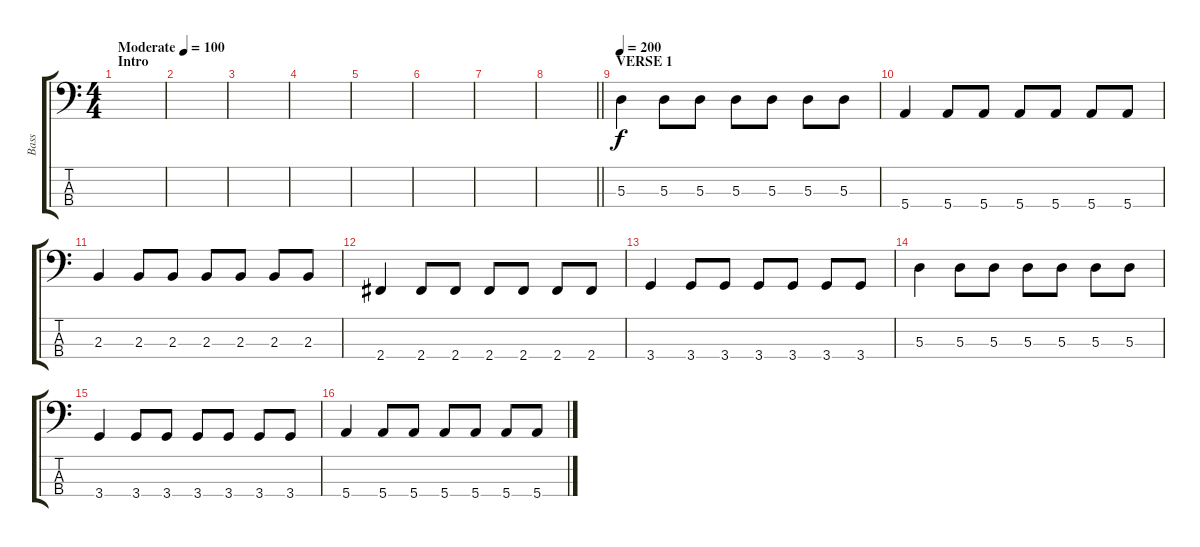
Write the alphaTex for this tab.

\track ("Bass" "Bass") {instrument electricbassfinger}
\staff {score tabs}
\tuning (G2 D2 A1 E1) {hide}
\ts (4 4)
\section ("" "Intro")
\tempo (100 "Moderate")
\clef f4
\ks c
|
|
|
|
|
|
|
\barLineRight lightlight
|
\section ("" "VERSE 1")
\tempo 200
5.3.4 5.3.8 5.3.8 5.3.8 5.3.8 5.3.8 5.3.8 |
5.4.4 5.4.8 5.4.8 5.4.8 5.4.8 5.4.8 5.4.8 |
2.3.4 2.3.8 2.3.8 2.3.8 2.3.8 2.3.8 2.3.8 |
2.4.4 2.4.8 2.4.8 2.4.8 2.4.8 2.4.8 2.4.8 |
3.4.4 3.4.8 3.4.8 3.4.8 3.4.8 3.4.8 3.4.8 |
5.3.4 5.3.8 5.3.8 5.3.8 5.3.8 5.3.8 5.3.8 |
3.4.4 3.4.8 3.4.8 3.4.8 3.4.8 3.4.8 3.4.8 |
5.4.4 5.4.8 5.4.8 5.4.8 5.4.8 5.4.8 5.4.8
